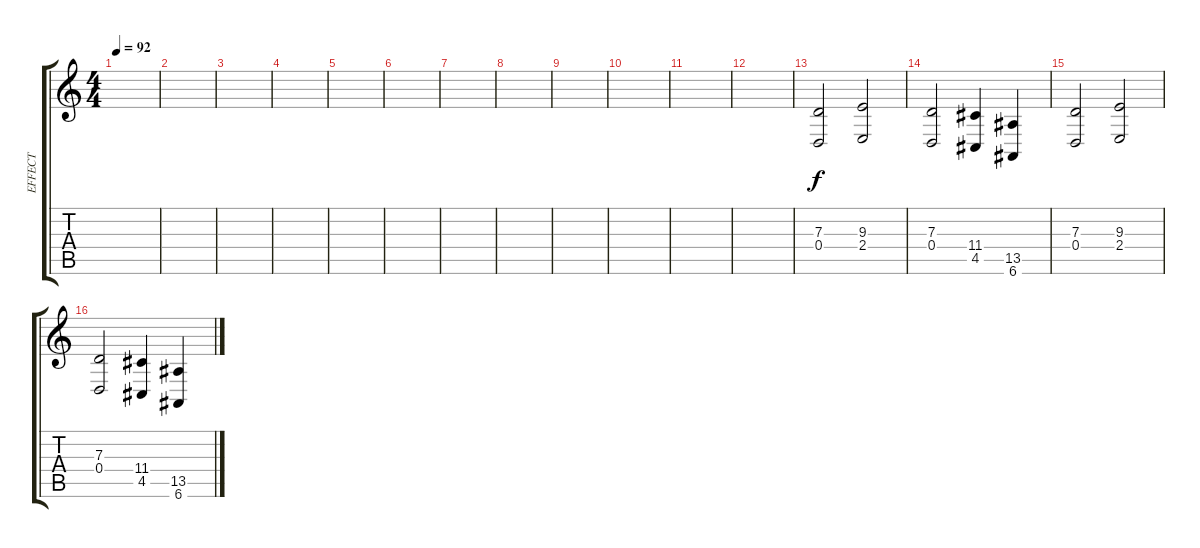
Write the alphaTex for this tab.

\track ("EFFECT" "EFFECT") {instrument pad2warm}
\staff {score tabs}
\tuning (E4 B3 G3 D3 A2 E2) {hide}
\ts (4 4)
\tempo 92
\clef g2
\ks c
|
|
|
|
|
|
|
|
|
|
|
|
(7.3 0.4).2 (9.3 2.4).2 |
(7.3 0.4).2 (11.4 4.5).4 (13.5 6.6).4 |
(7.3 0.4).2 (9.3 2.4).2 |
(7.3 0.4).2 (11.4 4.5).4 (13.5 6.6).4
